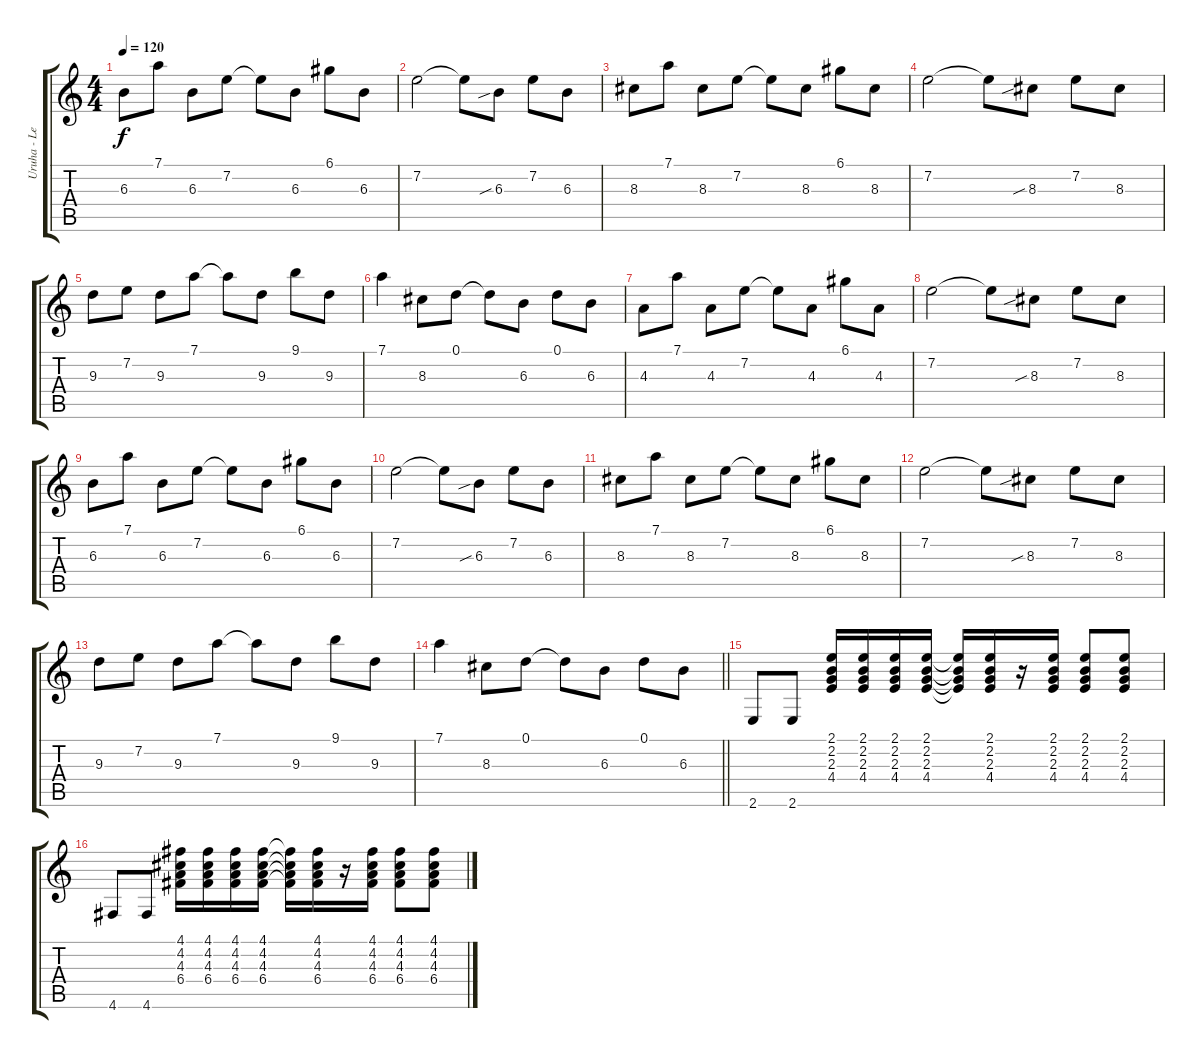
\track ("Uruha - Lead Guitar" "Uruha - Le") {instrument distortionguitar}
\staff {score tabs}
\tuning (D4 A3 F3 C3 G2 D2) {hide}
\ts (4 4)
\tempo 120
\clef g2
\ks c
6.3.8{dy f} 7.1.8 6.3.8 7.2.8 7.2{t}.8 6.3.8 6.1.8 6.3.8 |
7.2.2 7.2{t}.8 6.3{sib}.8 7.2.8 6.3.8 |
8.3.8 7.1.8 8.3.8 7.2.8 7.2{t}.8 8.3.8 6.1.8 8.3.8 |
7.2.2 7.2{t}.8 8.3{sib}.8 7.2.8 8.3.8 |
9.3.8 7.2.8 9.3.8 7.1.8 7.1{t}.8 9.3.8 9.1.8 9.3.8 |
7.1.4 8.3.8 0.1.8 0.1{t}.8 6.3.8 0.1.8 6.3.8 |
4.3.8 7.1.8 4.3.8 7.2.8 7.2{t}.8 4.3.8 6.1.8 4.3.8 |
7.2.2 7.2{t}.8 8.3{sib}.8 7.2.8 8.3.8 |
6.3.8 7.1.8 6.3.8 7.2.8 7.2{t}.8 6.3.8 6.1.8 6.3.8 |
7.2.2 7.2{t}.8 6.3{sib}.8 7.2.8 6.3.8 |
8.3.8 7.1.8 8.3.8 7.2.8 7.2{t}.8 8.3.8 6.1.8 8.3.8 |
7.2.2 7.2{t}.8 8.3{sib}.8 7.2.8 8.3.8 |
9.3.8 7.2.8 9.3.8 7.1.8 7.1{t}.8 9.3.8 9.1.8 9.3.8 |
\barLineRight lightlight
7.1.4 8.3.8 0.1.8 0.1{t}.8 6.3.8 0.1.8 6.3.8 |
2.6.8 2.6.8 (2.1 2.2 2.3 4.4).16 (2.1 2.2 2.3 4.4).16 (2.1 2.2 2.3 4.4).16 (2.1 2.2 2.3 4.4).16 (2.1{t} 2.2{t} 2.3{t} 4.4{t}).16 (2.1 2.2 2.3 4.4).16 r.16 (2.1 2.2 2.3 4.4).16 (2.1 2.2 2.3 4.4).8 (2.1 2.2 2.3 4.4).8 |
4.6.8 4.6.8 (4.1 4.2 4.3 6.4).16 (4.1 4.2 4.3 6.4).16 (4.1 4.2 4.3 6.4).16 (4.1 4.2 4.3 6.4).16 (4.1{t} 4.2{t} 4.3{t} 6.4{t}).16 (4.1 4.2 4.3 6.4).16 r.16 (4.1 4.2 4.3 6.4).16 (4.1 4.2 4.3 6.4).8 (4.1 4.2 4.3 6.4).8
